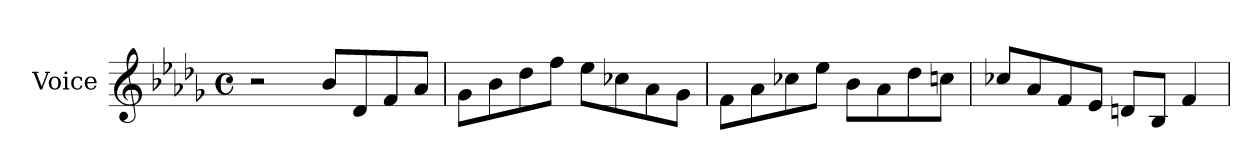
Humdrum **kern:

**kern
*part1
*staff1
*I"Voice
*I'Voice
*clefG2
*k[b-e-a-d-g-]
*M4/4
*met(c)
=1
2rcc
8b-/L
8d-/
8f/
8a-/J
=2
8g-\L
8b-\
8dd-\
8ff\J
8ee-\L
8cc-X\
8a-\
8g-\J
=3
8f\L
8a-\
8cc-X\
8ee-\J
8b-\L
8a-\
8dd-\
8ccn\J
=4
8cc-X/L
8a-/
8f/
8e-/J
8dn/L
8B-/J
4f/
=
*-
